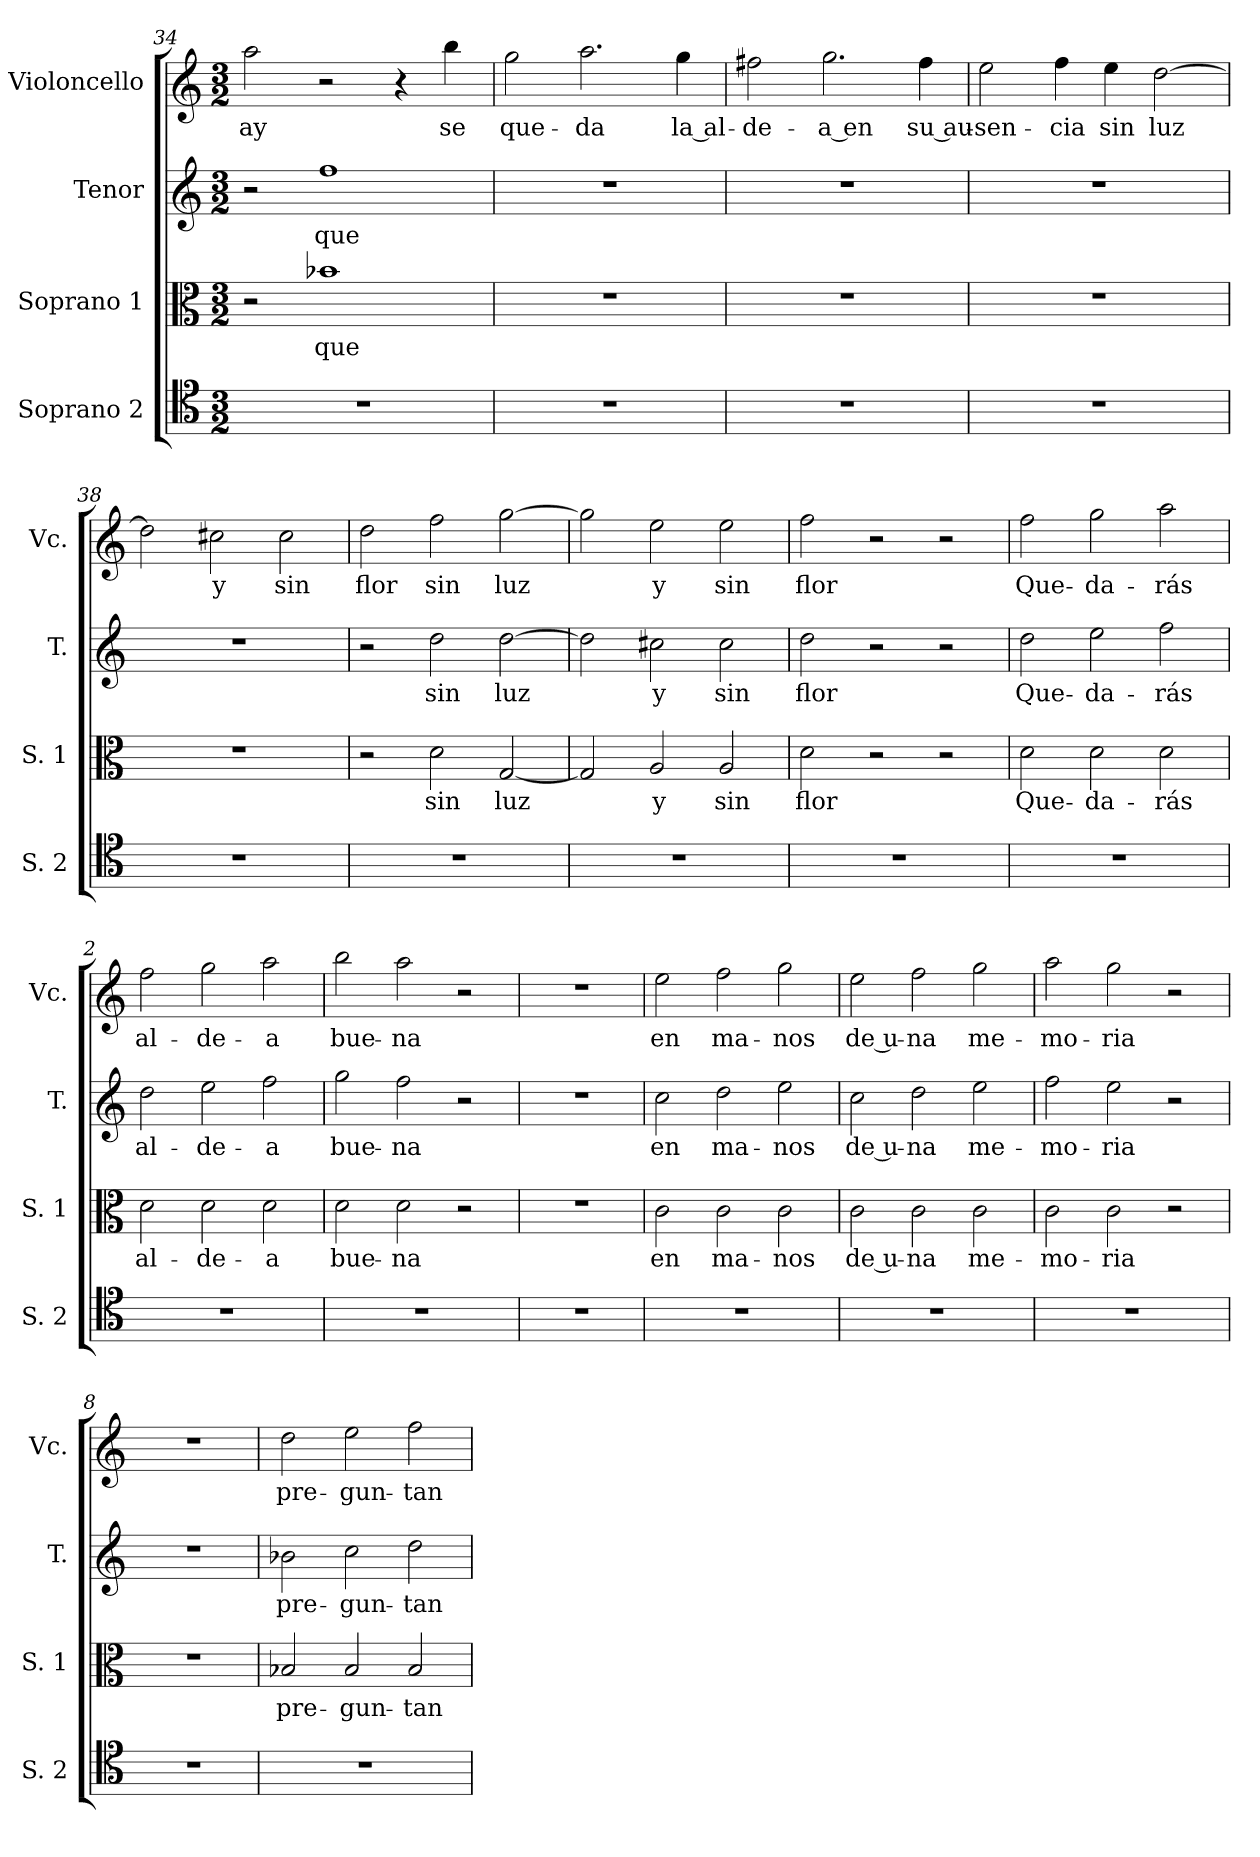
**kern	**kern	**text	**kern	**text	**kern	**text
*part4	*part3	*part3	*part2	*part2	*part1	*part1
*staff4	*staff3	*staff3	*staff2	*staff2	*staff1	*staff1
*I"Soprano 2	*I"Soprano 1	*	*I"Tenor	*	*I"Violoncello	*
*I'S. 2	*I'S. 1	*	*I'T.	*	*I'Vc.	*
*clefC4	*clefC3	*	*clefG2	*	*clefG2	*
*M3/2	*M3/2	*	*M3/2	*	*M3/2	*
=34	=34	=34	=34	=34	=34	=34
1.r	2r	.	2r	.	2aa	ay
.	1b-X	que	1ff	que	2r	.
.	.	.	.	.	4r	.
.	.	.	.	.	4bb	se
=35	=35	=35	=35	=35	=35	=35
1.r	1.r	.	1.r	.	2gg	que-
.	.	.	.	.	2.aa	-da
.	.	.	.	.	4gg	la al-
=36	=36	=36	=36	=36	=36	=36
1.r	1.r	.	1.r	.	2ff#X	-de-
.	.	.	.	.	2.gg	-a en
.	.	.	.	.	4ff#	su au-
=37	=37	=37	=37	=37	=37	=37
1.r	1.r	.	1.r	.	2ee	-sen-
.	.	.	.	.	4ff	-cia
.	.	.	.	.	4ee	sin
.	.	.	.	.	[2dd	luz
=38	=38	=38	=38	=38	=38	=38
1.r	1.r	.	1.r	.	2dd]	.
.	.	.	.	.	2cc#X	y
.	.	.	.	.	2cc#	sin
=39	=39	=39	=39	=39	=39	=39
1.r	2r	.	2r	.	2dd	flor
.	2d	sin	2dd	sin	2ff	sin
.	[2G	luz	[2dd	luz	[2gg	luz
=40	=40	=40	=40	=40	=40	=40
1.r	2G]	.	2dd]	.	2gg]	.
.	2A	y	2cc#X	y	2ee	y
.	2A	sin	2cc#	sin	2ee	sin
=41	=41	=41	=41	=41	=41	=41
1.r	2d	flor	2dd	flor	2ff	flor
.	2r	.	2r	.	2r	.
.	2r	.	2r	.	2r	.
=1	=1	=1	=1	=1	=1	=1
1.r	2d	Que-	2dd	Que-	2ff	Que-
.	2d	-da-	2ee	-da-	2gg	-da-
.	2d	-rás	2ff	-rás	2aa	-rás
=2	=2	=2	=2	=2	=2	=2
1.r	2d	al-	2dd	al-	2ff	al-
.	2d	-de-	2ee	-de-	2gg	-de-
.	2d	-a	2ff	-a	2aa	-a
=3	=3	=3	=3	=3	=3	=3
1.r	2d	bue-	2gg	bue-	2bb	bue-
.	2d	-na	2ff	-na	2aa	-na
.	2r	.	2r	.	2r	.
=4	=4	=4	=4	=4	=4	=4
1.r	1.r	.	1.r	.	1.r	.
=5	=5	=5	=5	=5	=5	=5
1.r	2c	en	2cc	en	2ee	en
.	2c	ma-	2dd	ma-	2ff	ma-
.	2c	-nos	2ee	-nos	2gg	-nos
=6	=6	=6	=6	=6	=6	=6
1.r	2c	de u-	2cc	de u-	2ee	de u-
.	2c	-na	2dd	-na	2ff	-na
.	2c	me-	2ee	me-	2gg	me-
=7	=7	=7	=7	=7	=7	=7
1.r	2c	-mo-	2ff	-mo-	2aa	-mo-
.	2c	-ria	2ee	-ria	2gg	-ria
.	2r	.	2r	.	2r	.
=8	=8	=8	=8	=8	=8	=8
1.r	1.r	.	1.r	.	1.r	.
=9	=9	=9	=9	=9	=9	=9
1.r	2B-X	pre-	2b-X	pre-	2dd	pre-
.	2B-	-gun-	2cc	-gun-	2ee	-gun-
.	2B-	-tan-	2dd	-tan-	2ff	-tan-
=	=	=	=	=	=	=
*-	*-	*-	*-	*-	*-	*-
